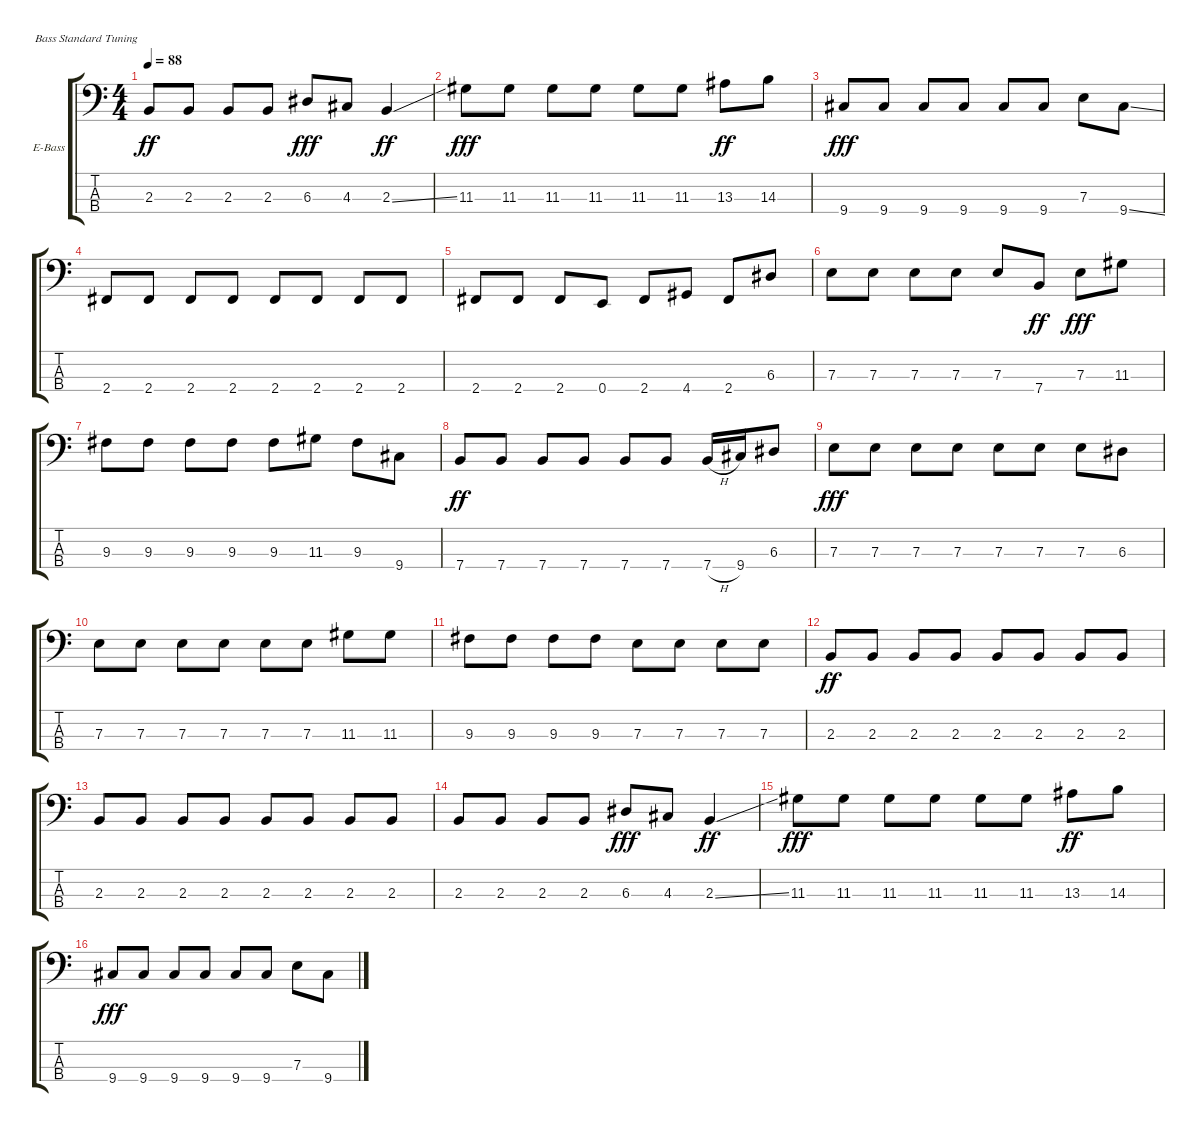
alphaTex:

\defaultSystemsLayout 4
\bracketExtendMode groupsimilarinstruments
\firstSystemTrackNameOrientation horizontal
\otherSystemsTrackNameOrientation horizontal
\track ("O`Malley" "E-Bass") {instrument electricbassfinger}
\staff {score tabs}
\tuning (G2 D2 A1 E1)
\ts (4 4)
\tempo 88
\clef f4
\ks c
2.3.8{dy ff} 2.3.8 2.3.8 2.3.8 6.3.8{dy fff} 4.3.8 2.3{ss}.4{dy ff} |
11.3.8{dy fff} 11.3.8 11.3.8 11.3.8 11.3.8 11.3.8 13.3.8{dy ff} 14.3.8 |
9.4.8{dy fff} 9.4.8 9.4.8 9.4.8 9.4.8 9.4.8 7.3.8 9.4{ss}.8 |
2.4.8 2.4.8 2.4.8 2.4.8 2.4.8 2.4.8 2.4.8 2.4.8 |
2.4.8 2.4.8 2.4.8 0.4.8 2.4.8 4.4.8 2.4.8 6.3.8 |
7.3.8 7.3.8 7.3.8 7.3.8 7.3.8 7.4.8{dy ff} 7.3.8{dy fff} 11.3.8 |
9.3.8 9.3.8 9.3.8 9.3.8 9.3.8 11.3.8 9.3.8 9.4.8 |
7.4.8{dy ff} 7.4.8 7.4.8 7.4.8 7.4.8 7.4.8 7.4{h}.16 9.4.16 6.3.8 |
7.3.8{dy fff} 7.3.8 7.3.8 7.3.8 7.3.8 7.3.8 7.3.8 6.3.8 |
7.3.8 7.3.8 7.3.8 7.3.8 7.3.8 7.3.8 11.3.8 11.3.8 |
9.3.8 9.3.8 9.3.8 9.3.8 7.3.8 7.3.8 7.3.8 7.3.8 |
2.3.8{dy ff} 2.3.8 2.3.8 2.3.8 2.3.8 2.3.8 2.3.8 2.3.8 |
2.3.8 2.3.8 2.3.8 2.3.8 2.3.8 2.3.8 2.3.8 2.3.8 |
2.3.8 2.3.8 2.3.8 2.3.8 6.3.8{dy fff} 4.3.8 2.3{ss}.4{dy ff} |
11.3.8{dy fff} 11.3.8 11.3.8 11.3.8 11.3.8 11.3.8 13.3.8{dy ff} 14.3.8 |
9.4.8{dy fff} 9.4.8 9.4.8 9.4.8 9.4.8 9.4.8 7.3.8 9.4{ss}.8
